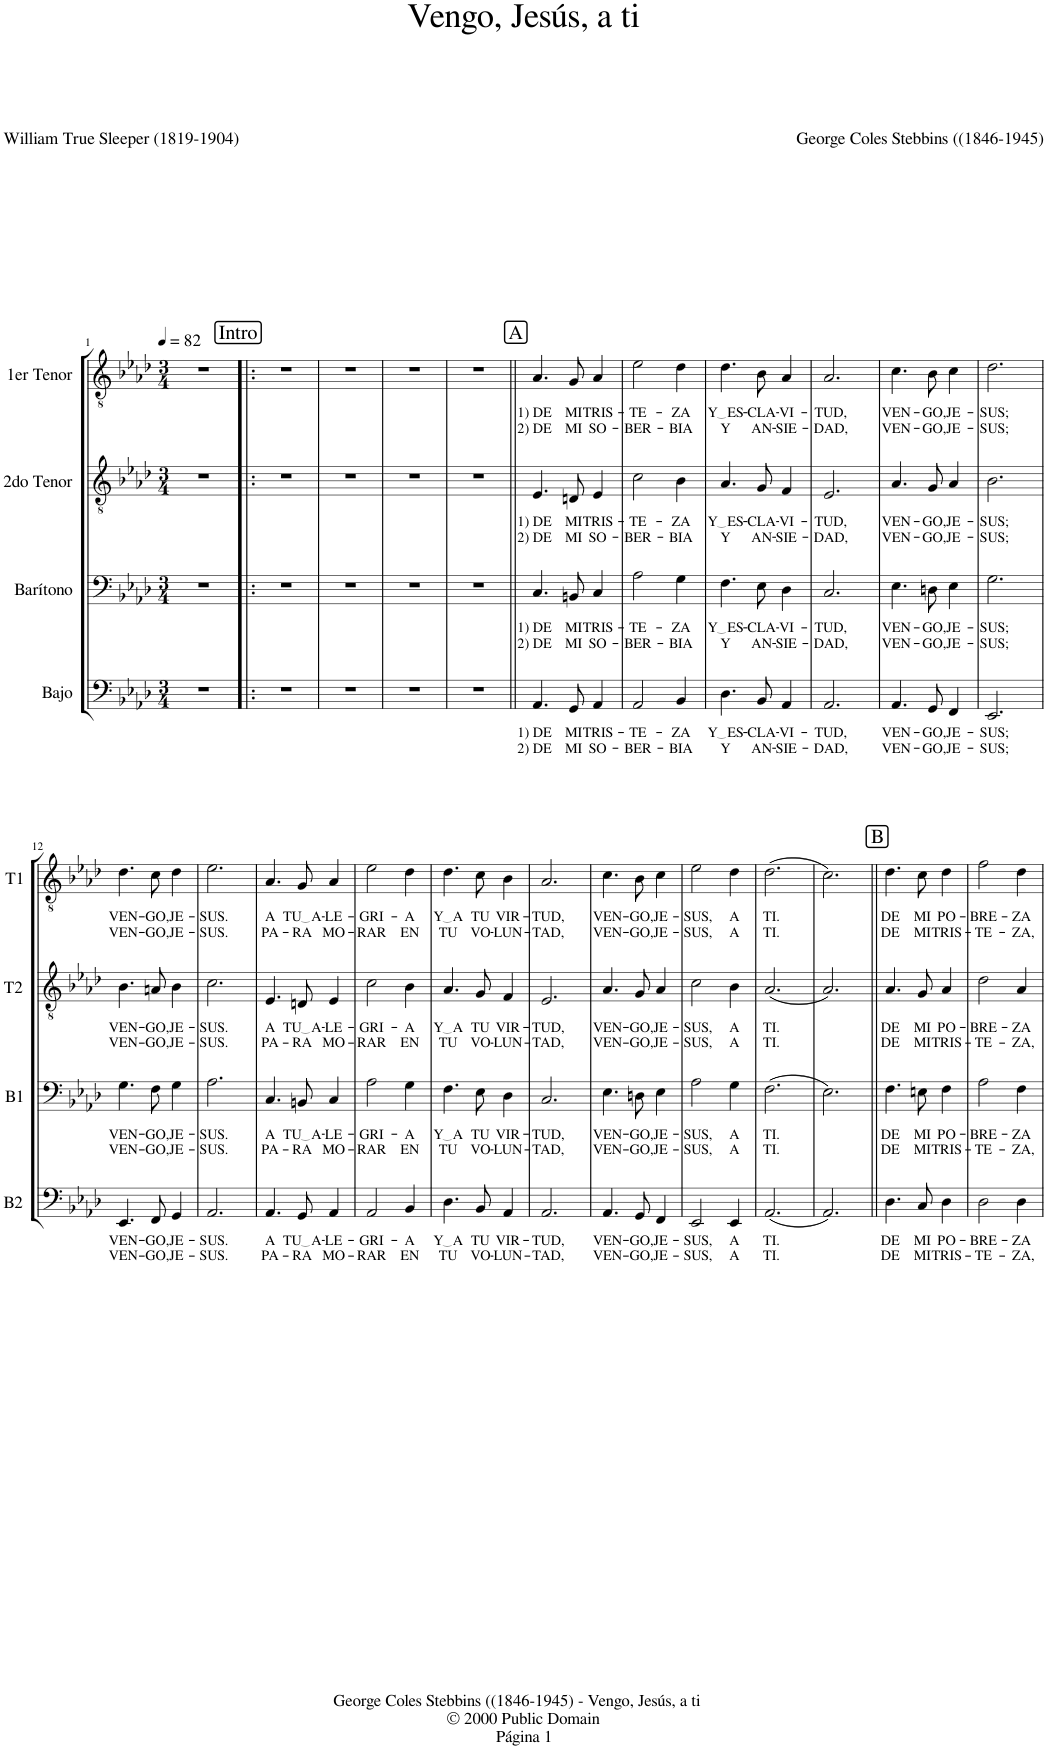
**kern	**text	**text	**kern	**text	**text	**kern	**text	**text	**kern	**text	**text
*part4	*part4	*part4	*part3	*part3	*part3	*part2	*part2	*part2	*part1	*part1	*part1
*staff4	*staff4	*staff4	*staff3	*staff3	*staff3	*staff2	*staff2	*staff2	*staff1	*staff1	*staff1
*I"Bajo	*	*	*I"Barítono	*	*	*I"2do Tenor	*	*	*I"1er Tenor	*	*
*I'B2	*	*	*I'B1	*	*	*I'T2	*	*	*I'T1	*	*
*clefF4	*	*	*clefF4	*	*	*clefGv2	*	*	*clefGv2	*	*
*Trd1c2	*	*	*Trd1c2	*	*	*Trd1c2	*	*	*Trd1c2	*	*
*k[b-e-a-d-]	*	*	*k[b-e-a-d-]	*	*	*k[b-e-a-d-]	*	*	*k[b-e-a-d-]	*	*
*M3/4	*	*	*M3/4	*	*	*M3/4	*	*	*M3/4	*	*
*MM82	*	*	*MM82	*	*	*MM82	*	*	*MM82	*	*
=1	=1	=1	=1	=1	=1	=1	=1	=1	=1	=1	=1
2.r	.	.	2.r	.	.	2.r	.	.	2.r	.	.
!!LO:REH:place=s1:a:cj:fs=14:t=Intro
=2!|:	=2!|:	=2!|:	=2!|:	=2!|:	=2!|:	=2!|:	=2!|:	=2!|:	=2!|:	=2!|:	=2!|:
2.r	.	.	2.r	.	.	2.r	.	.	2.r	.	.
=3	=3	=3	=3	=3	=3	=3	=3	=3	=3	=3	=3
2.r	.	.	2.r	.	.	2.r	.	.	2.r	.	.
=4	=4	=4	=4	=4	=4	=4	=4	=4	=4	=4	=4
2.r	.	.	2.r	.	.	2.r	.	.	2.r	.	.
=5	=5	=5	=5	=5	=5	=5	=5	=5	=5	=5	=5
2.r	.	.	2.r	.	.	2.r	.	.	2.r	.	.
!!LO:REH:place=s1:a:cj:fs=14:t=A
=6||	=6||	=6||	=6||	=6||	=6||	=6||	=6||	=6||	=6||	=6||	=6||
!	!LO:LY:b	!LO:LY:b	!	!LO:LY:b	!LO:LY:b	!	!LO:LY:b	!LO:LY:b	!	!LO:LY:b	!LO:LY:b
4.AA-/	1) DE	2) DE	4.C/	1) DE	2) DE	4.E-/	1) DE	2) DE	4.A-/	1) DE	2) DE
!	!LO:LY:b	!LO:LY:b	!	!LO:LY:b	!LO:LY:b	!	!LO:LY:b	!LO:LY:b	!	!LO:LY:b	!LO:LY:b
8GG/	MI	MI	8BBn/	MI	MI	8Dn/	MI	MI	8G/	MI	MI
!	!LO:LY:b	!LO:LY:b	!	!LO:LY:b	!LO:LY:b	!	!LO:LY:b	!LO:LY:b	!	!LO:LY:b	!LO:LY:b
4AA-/	TRIS-	SO-	4C/	TRIS-	SO-	4E-/	TRIS-	SO-	4A-/	TRIS-	SO-
=7	=7	=7	=7	=7	=7	=7	=7	=7	=7	=7	=7
!	!LO:LY:b	!LO:LY:b	!	!LO:LY:b	!LO:LY:b	!	!LO:LY:b	!LO:LY:b	!	!LO:LY:b	!LO:LY:b
2AA-/	-TE-	-BER-	2A-\	-TE-	-BER-	2c\	-TE-	-BER-	2e-\	-TE-	-BER-
!	!LO:LY:b	!LO:LY:b	!	!LO:LY:b	!LO:LY:b	!	!LO:LY:b	!LO:LY:b	!	!LO:LY:b	!LO:LY:b
4BB-/	-ZA	-BIA	4G\	-ZA	-BIA	4B-\	-ZA	-BIA	4d-\	-ZA	-BIA
=8	=8	=8	=8	=8	=8	=8	=8	=8	=8	=8	=8
!	!LO:LY:b	!LO:LY:b	!	!LO:LY:b	!LO:LY:b	!	!LO:LY:b	!LO:LY:b	!	!LO:LY:b	!LO:LY:b
4.D-\	Y ES	Y	4.F\	Y ES	Y	4.A-/	Y ES	Y	4.d-\	Y ES	Y
!	!LO:LY:b	!LO:LY:b	!	!LO:LY:b	!LO:LY:b	!	!LO:LY:b	!LO:LY:b	!	!LO:LY:b	!LO:LY:b
8BB-/	-CLA-	AN-	8E-\	-CLA-	AN-	8G/	-CLA-	AN-	8B-\	-CLA-	AN-
!	!LO:LY:b	!LO:LY:b	!	!LO:LY:b	!LO:LY:b	!	!LO:LY:b	!LO:LY:b	!	!LO:LY:b	!LO:LY:b
4AA-/	-VI-	-SIE-	4D-\	-VI-	-SIE-	4F/	-VI-	-SIE-	4A-/	-VI-	-SIE-
=9	=9	=9	=9	=9	=9	=9	=9	=9	=9	=9	=9
!	!LO:LY:b	!LO:LY:b	!	!LO:LY:b	!LO:LY:b	!	!LO:LY:b	!LO:LY:b	!	!LO:LY:b	!LO:LY:b
2.AA-/	-TUD,	-DAD,	2.C/	-TUD,	-DAD,	2.E-/	-TUD,	-DAD,	2.A-/	-TUD,	-DAD,
=10	=10	=10	=10	=10	=10	=10	=10	=10	=10	=10	=10
!	!LO:LY:b	!LO:LY:b	!	!LO:LY:b	!LO:LY:b	!	!LO:LY:b	!LO:LY:b	!	!LO:LY:b	!LO:LY:b
4.AA-/	VEN-	VEN-	4.E-\	VEN-	VEN-	4.A-/	VEN-	VEN-	4.c\	VEN-	VEN-
!	!LO:LY:b	!LO:LY:b	!	!LO:LY:b	!LO:LY:b	!	!LO:LY:b	!LO:LY:b	!	!LO:LY:b	!LO:LY:b
8GG/	-GO,	-GO,	8Dn\	-GO,	-GO,	8G/	-GO,	-GO,	8B-\	-GO,	-GO,
!	!LO:LY:b	!LO:LY:b	!	!LO:LY:b	!LO:LY:b	!	!LO:LY:b	!LO:LY:b	!	!LO:LY:b	!LO:LY:b
4FF/	JE-	JE-	4E-\	JE-	JE-	4A-/	JE-	JE-	4c\	JE-	JE-
=11	=11	=11	=11	=11	=11	=11	=11	=11	=11	=11	=11
!	!LO:LY:b	!LO:LY:b	!	!LO:LY:b	!LO:LY:b	!	!LO:LY:b	!LO:LY:b	!	!LO:LY:b	!LO:LY:b
2.EE-/	-SUS;	-SUS;	2.G\	-SUS;	-SUS;	2.B-\	-SUS;	-SUS;	2.d-\	-SUS;	-SUS;
!!LO:LB:g=z
=12	=12	=12	=12	=12	=12	=12	=12	=12	=12	=12	=12
!	!LO:LY:b	!LO:LY:b	!	!LO:LY:b	!LO:LY:b	!	!LO:LY:b	!LO:LY:b	!	!LO:LY:b	!LO:LY:b
4.EE-/	VEN-	VEN-	4.G\	VEN-	VEN-	4.B-\	VEN-	VEN-	4.d-\	VEN-	VEN-
!	!LO:LY:b	!LO:LY:b	!	!LO:LY:b	!LO:LY:b	!	!LO:LY:b	!LO:LY:b	!	!LO:LY:b	!LO:LY:b
8FF/	-GO,	-GO,	8F\	-GO,	-GO,	8An/	-GO,	-GO,	8c\	-GO,	-GO,
!	!LO:LY:b	!LO:LY:b	!	!LO:LY:b	!LO:LY:b	!	!LO:LY:b	!LO:LY:b	!	!LO:LY:b	!LO:LY:b
4GG/	JE-	JE-	4G\	JE-	JE-	4B-\	JE-	JE-	4d-\	JE-	JE-
=13	=13	=13	=13	=13	=13	=13	=13	=13	=13	=13	=13
!	!LO:LY:b	!LO:LY:b	!	!LO:LY:b	!LO:LY:b	!	!LO:LY:b	!LO:LY:b	!	!LO:LY:b	!LO:LY:b
2.AA-/	-SUS.	-SUS.	2.A-\	-SUS.	-SUS.	2.c\	-SUS.	-SUS.	2.e-\	-SUS.	-SUS.
=14	=14	=14	=14	=14	=14	=14	=14	=14	=14	=14	=14
!	!LO:LY:b	!LO:LY:b	!	!LO:LY:b	!LO:LY:b	!	!LO:LY:b	!LO:LY:b	!	!LO:LY:b	!LO:LY:b
4.AA-/	A	PA-	4.C/	A	PA-	4.E-/	A	PA-	4.A-/	A	PA-
!	!LO:LY:b	!LO:LY:b	!	!LO:LY:b	!LO:LY:b	!	!LO:LY:b	!LO:LY:b	!	!LO:LY:b	!LO:LY:b
8GG/	TU A	-RA	8BBn/	TU A	-RA	8Dn/	TU A	-RA	8G/	TU A	-RA
!	!LO:LY:b	!LO:LY:b	!	!LO:LY:b	!LO:LY:b	!	!LO:LY:b	!LO:LY:b	!	!LO:LY:b	!LO:LY:b
4AA-/	-LE-	MO-	4C/	-LE-	MO-	4E-/	-LE-	MO-	4A-/	-LE-	MO-
=15	=15	=15	=15	=15	=15	=15	=15	=15	=15	=15	=15
!	!LO:LY:b	!LO:LY:b	!	!LO:LY:b	!LO:LY:b	!	!LO:LY:b	!LO:LY:b	!	!LO:LY:b	!LO:LY:b
2AA-/	-GRI-	-RAR	2A-\	-GRI-	-RAR	2c\	-GRI-	-RAR	2e-\	-GRI-	-RAR
!	!LO:LY:b	!LO:LY:b	!	!LO:LY:b	!LO:LY:b	!	!LO:LY:b	!LO:LY:b	!	!LO:LY:b	!LO:LY:b
4BB-/	-A	EN	4G\	-A	EN	4B-\	-A	EN	4d-\	-A	EN
=16	=16	=16	=16	=16	=16	=16	=16	=16	=16	=16	=16
!	!LO:LY:b	!LO:LY:b	!	!LO:LY:b	!LO:LY:b	!	!LO:LY:b	!LO:LY:b	!	!LO:LY:b	!LO:LY:b
4.D-\	Y A	TU	4.F\	Y A	TU	4.A-/	Y A	TU	4.d-\	Y A	TU
!	!LO:LY:b	!LO:LY:b	!	!LO:LY:b	!LO:LY:b	!	!LO:LY:b	!LO:LY:b	!	!LO:LY:b	!LO:LY:b
8BB-/	TU	VO-	8E-\	TU	VO-	8G/	TU	VO-	8c\	TU	VO-
!	!LO:LY:b	!LO:LY:b	!	!LO:LY:b	!LO:LY:b	!	!LO:LY:b	!LO:LY:b	!	!LO:LY:b	!LO:LY:b
4AA-/	VIR-	-LUN-	4D-\	VIR-	-LUN-	4F/	VIR-	-LUN-	4B-\	VIR-	-LUN-
=17	=17	=17	=17	=17	=17	=17	=17	=17	=17	=17	=17
!	!LO:LY:b	!LO:LY:b	!	!LO:LY:b	!LO:LY:b	!	!LO:LY:b	!LO:LY:b	!	!LO:LY:b	!LO:LY:b
2.AA-/	-TUD,	-TAD,	2.C/	-TUD,	-TAD,	2.E-/	-TUD,	-TAD,	2.A-/	-TUD,	-TAD,
=18	=18	=18	=18	=18	=18	=18	=18	=18	=18	=18	=18
!	!LO:LY:b	!LO:LY:b	!	!LO:LY:b	!LO:LY:b	!	!LO:LY:b	!LO:LY:b	!	!LO:LY:b	!LO:LY:b
4.AA-/	VEN-	VEN-	4.E-\	VEN-	VEN-	4.A-/	VEN-	VEN-	4.c\	VEN-	VEN-
!	!LO:LY:b	!LO:LY:b	!	!LO:LY:b	!LO:LY:b	!	!LO:LY:b	!LO:LY:b	!	!LO:LY:b	!LO:LY:b
8GG/	-GO,	-GO,	8Dn\	-GO,	-GO,	8G/	-GO,	-GO,	8B-\	-GO,	-GO,
!	!LO:LY:b	!LO:LY:b	!	!LO:LY:b	!LO:LY:b	!	!LO:LY:b	!LO:LY:b	!	!LO:LY:b	!LO:LY:b
4FF/	JE-	JE-	4E-\	JE-	JE-	4A-/	JE-	JE-	4c\	JE-	JE-
=19	=19	=19	=19	=19	=19	=19	=19	=19	=19	=19	=19
!	!LO:LY:b	!LO:LY:b	!	!LO:LY:b	!LO:LY:b	!	!LO:LY:b	!LO:LY:b	!	!LO:LY:b	!LO:LY:b
2EE-/	-SUS,	-SUS,	2A-\	-SUS,	-SUS,	2c\	-SUS,	-SUS,	2e-\	-SUS,	-SUS,
!	!LO:LY:b	!LO:LY:b	!	!LO:LY:b	!LO:LY:b	!	!LO:LY:b	!LO:LY:b	!	!LO:LY:b	!LO:LY:b
4EE-/	A	A	4G\	A	A	4B-\	A	A	4d-\	A	A
=20	=20	=20	=20	=20	=20	=20	=20	=20	=20	=20	=20
!	!LO:LY:b	!LO:LY:b	!	!LO:LY:b	!LO:LY:b	!	!LO:LY:b	!LO:LY:b	!	!LO:LY:b	!LO:LY:b
(2.AA-/	TI.	TI.	(2.F\	TI.	TI.	(2.A-/	TI.	TI.	(2.d-\	TI.	TI.
=21	=21	=21	=21	=21	=21	=21	=21	=21	=21	=21	=21
2.AA-/)	.	.	2.E-\)	.	.	2.A-/)	.	.	2.c\)	.	.
!!LO:REH:place=s1:a:cj:fs=14:t=B
=22||	=22||	=22||	=22||	=22||	=22||	=22||	=22||	=22||	=22||	=22||	=22||
!	!LO:LY:b	!LO:LY:b	!	!LO:LY:b	!LO:LY:b	!	!LO:LY:b	!LO:LY:b	!	!LO:LY:b	!LO:LY:b
4.D-\	DE	DE	4.F\	DE	DE	4.A-/	DE	DE	4.d-\	DE	DE
!	!LO:LY:b	!LO:LY:b	!	!LO:LY:b	!LO:LY:b	!	!LO:LY:b	!LO:LY:b	!	!LO:LY:b	!LO:LY:b
8C/	MI	MI	8En\	MI	MI	8G/	MI	MI	8c\	MI	MI
!	!LO:LY:b	!LO:LY:b	!	!LO:LY:b	!LO:LY:b	!	!LO:LY:b	!LO:LY:b	!	!LO:LY:b	!LO:LY:b
4D-\	PO-	TRIS-	4F\	PO-	TRIS-	4A-/	PO-	TRIS-	4d-\	PO-	TRIS-
=23	=23	=23	=23	=23	=23	=23	=23	=23	=23	=23	=23
!	!LO:LY:b	!LO:LY:b	!	!LO:LY:b	!LO:LY:b	!	!LO:LY:b	!LO:LY:b	!	!LO:LY:b	!LO:LY:b
2D-\	-BRE-	-TE-	2A-\	-BRE-	-TE-	2d-\	-BRE-	-TE-	2f\	-BRE-	-TE-
!	!LO:LY:b	!LO:LY:b	!	!LO:LY:b	!LO:LY:b	!	!LO:LY:b	!LO:LY:b	!	!LO:LY:b	!LO:LY:b
4D-\	-ZA	-ZA,	4F\	-ZA	-ZA,	4A-/	-ZA	-ZA,	4d-\	-ZA	-ZA,
=	=	=	=	=	=	=	=	=	=	=	=
*-	*-	*-	*-	*-	*-	*-	*-	*-	*-	*-	*-
